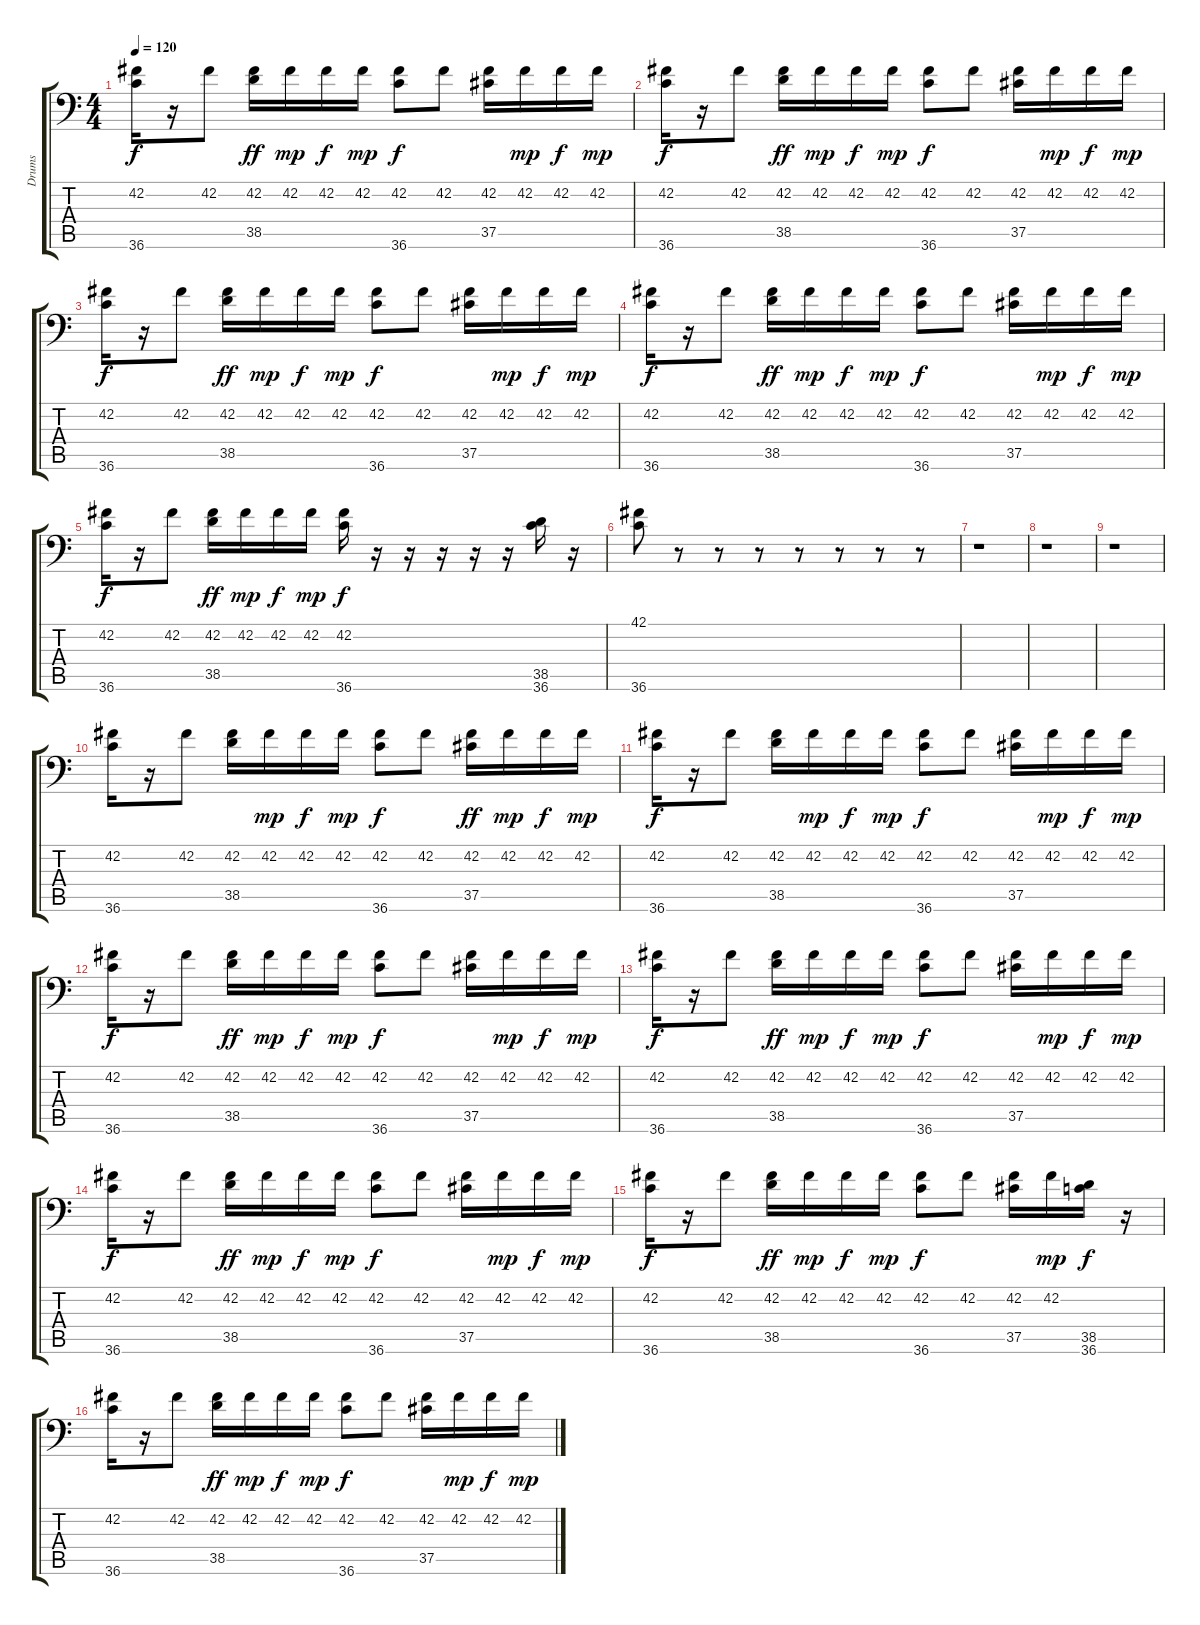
\track ("Drums" "Drums") {instrument acousticgrandpiano}
\staff {score tabs}
\tuning (C-1 C-1 C-1 C-1 C-1 C-1) {hide}
\ts (4 4)
\tempo 120
\clef f4
\ks c
(42.2 36.6).16{dy f} r.16 42.2.8 (42.2 38.5).16{dy ff} 42.2.16{dy mp} 42.2.16{dy f} 42.2.16{dy mp} (42.2 36.6).8{dy f} 42.2.8 (42.2 37.5).16 42.2.16{dy mp} 42.2.16{dy f} 42.2.16{dy mp} |
(42.2 36.6).16{dy f} r.16 42.2.8 (42.2 38.5).16{dy ff} 42.2.16{dy mp} 42.2.16{dy f} 42.2.16{dy mp} (42.2 36.6).8{dy f} 42.2.8 (42.2 37.5).16 42.2.16{dy mp} 42.2.16{dy f} 42.2.16{dy mp} |
(42.2 36.6).16{dy f} r.16 42.2.8 (42.2 38.5).16{dy ff} 42.2.16{dy mp} 42.2.16{dy f} 42.2.16{dy mp} (42.2 36.6).8{dy f} 42.2.8 (42.2 37.5).16 42.2.16{dy mp} 42.2.16{dy f} 42.2.16{dy mp} |
(42.2 36.6).16{dy f} r.16 42.2.8 (42.2 38.5).16{dy ff} 42.2.16{dy mp} 42.2.16{dy f} 42.2.16{dy mp} (42.2 36.6).8{dy f} 42.2.8 (42.2 37.5).16 42.2.16{dy mp} 42.2.16{dy f} 42.2.16{dy mp} |
(42.2 36.6).16{dy f} r.16 42.2.8 (42.2 38.5).16{dy ff} 42.2.16{dy mp} 42.2.16{dy f} 42.2.16{dy mp} (42.2 36.6).16{dy f} r.16 r.16 r.16 r.16 r.16 (38.5 36.6).16 r.16 |
(42.1 36.6).8 r.8 r.8 r.8 r.8 r.8 r.8 r.8 |
r.1 |
r.1 |
r.1 |
(42.2 36.6).16 r.16 42.2.8 (42.2 38.5).16 42.2.16{dy mp} 42.2.16{dy f} 42.2.16{dy mp} (42.2 36.6).8{dy f} 42.2.8 (42.2 37.5).16{dy ff} 42.2.16{dy mp} 42.2.16{dy f} 42.2.16{dy mp} |
(42.2 36.6).16{dy f} r.16 42.2.8 (42.2 38.5).16 42.2.16{dy mp} 42.2.16{dy f} 42.2.16{dy mp} (42.2 36.6).8{dy f} 42.2.8 (42.2 37.5).16 42.2.16{dy mp} 42.2.16{dy f} 42.2.16{dy mp} |
(42.2 36.6).16{dy f} r.16 42.2.8 (42.2 38.5).16{dy ff} 42.2.16{dy mp} 42.2.16{dy f} 42.2.16{dy mp} (42.2 36.6).8{dy f} 42.2.8 (42.2 37.5).16 42.2.16{dy mp} 42.2.16{dy f} 42.2.16{dy mp} |
(42.2 36.6).16{dy f} r.16 42.2.8 (42.2 38.5).16{dy ff} 42.2.16{dy mp} 42.2.16{dy f} 42.2.16{dy mp} (42.2 36.6).8{dy f} 42.2.8 (42.2 37.5).16 42.2.16{dy mp} 42.2.16{dy f} 42.2.16{dy mp} |
(42.2 36.6).16{dy f} r.16 42.2.8 (42.2 38.5).16{dy ff} 42.2.16{dy mp} 42.2.16{dy f} 42.2.16{dy mp} (42.2 36.6).8{dy f} 42.2.8 (42.2 37.5).16 42.2.16{dy mp} 42.2.16{dy f} 42.2.16{dy mp} |
(42.2 36.6).16{dy f} r.16 42.2.8 (42.2 38.5).16{dy ff} 42.2.16{dy mp} 42.2.16{dy f} 42.2.16{dy mp} (42.2 36.6).8{dy f} 42.2.8 (42.2 37.5).16 42.2.16{dy mp} (38.5 36.6).16{dy f} r.16 |
(42.2 36.6).16 r.16 42.2.8 (42.2 38.5).16{dy ff} 42.2.16{dy mp} 42.2.16{dy f} 42.2.16{dy mp} (42.2 36.6).8{dy f} 42.2.8 (42.2 37.5).16 42.2.16{dy mp} 42.2.16{dy f} 42.2.16{dy mp}
